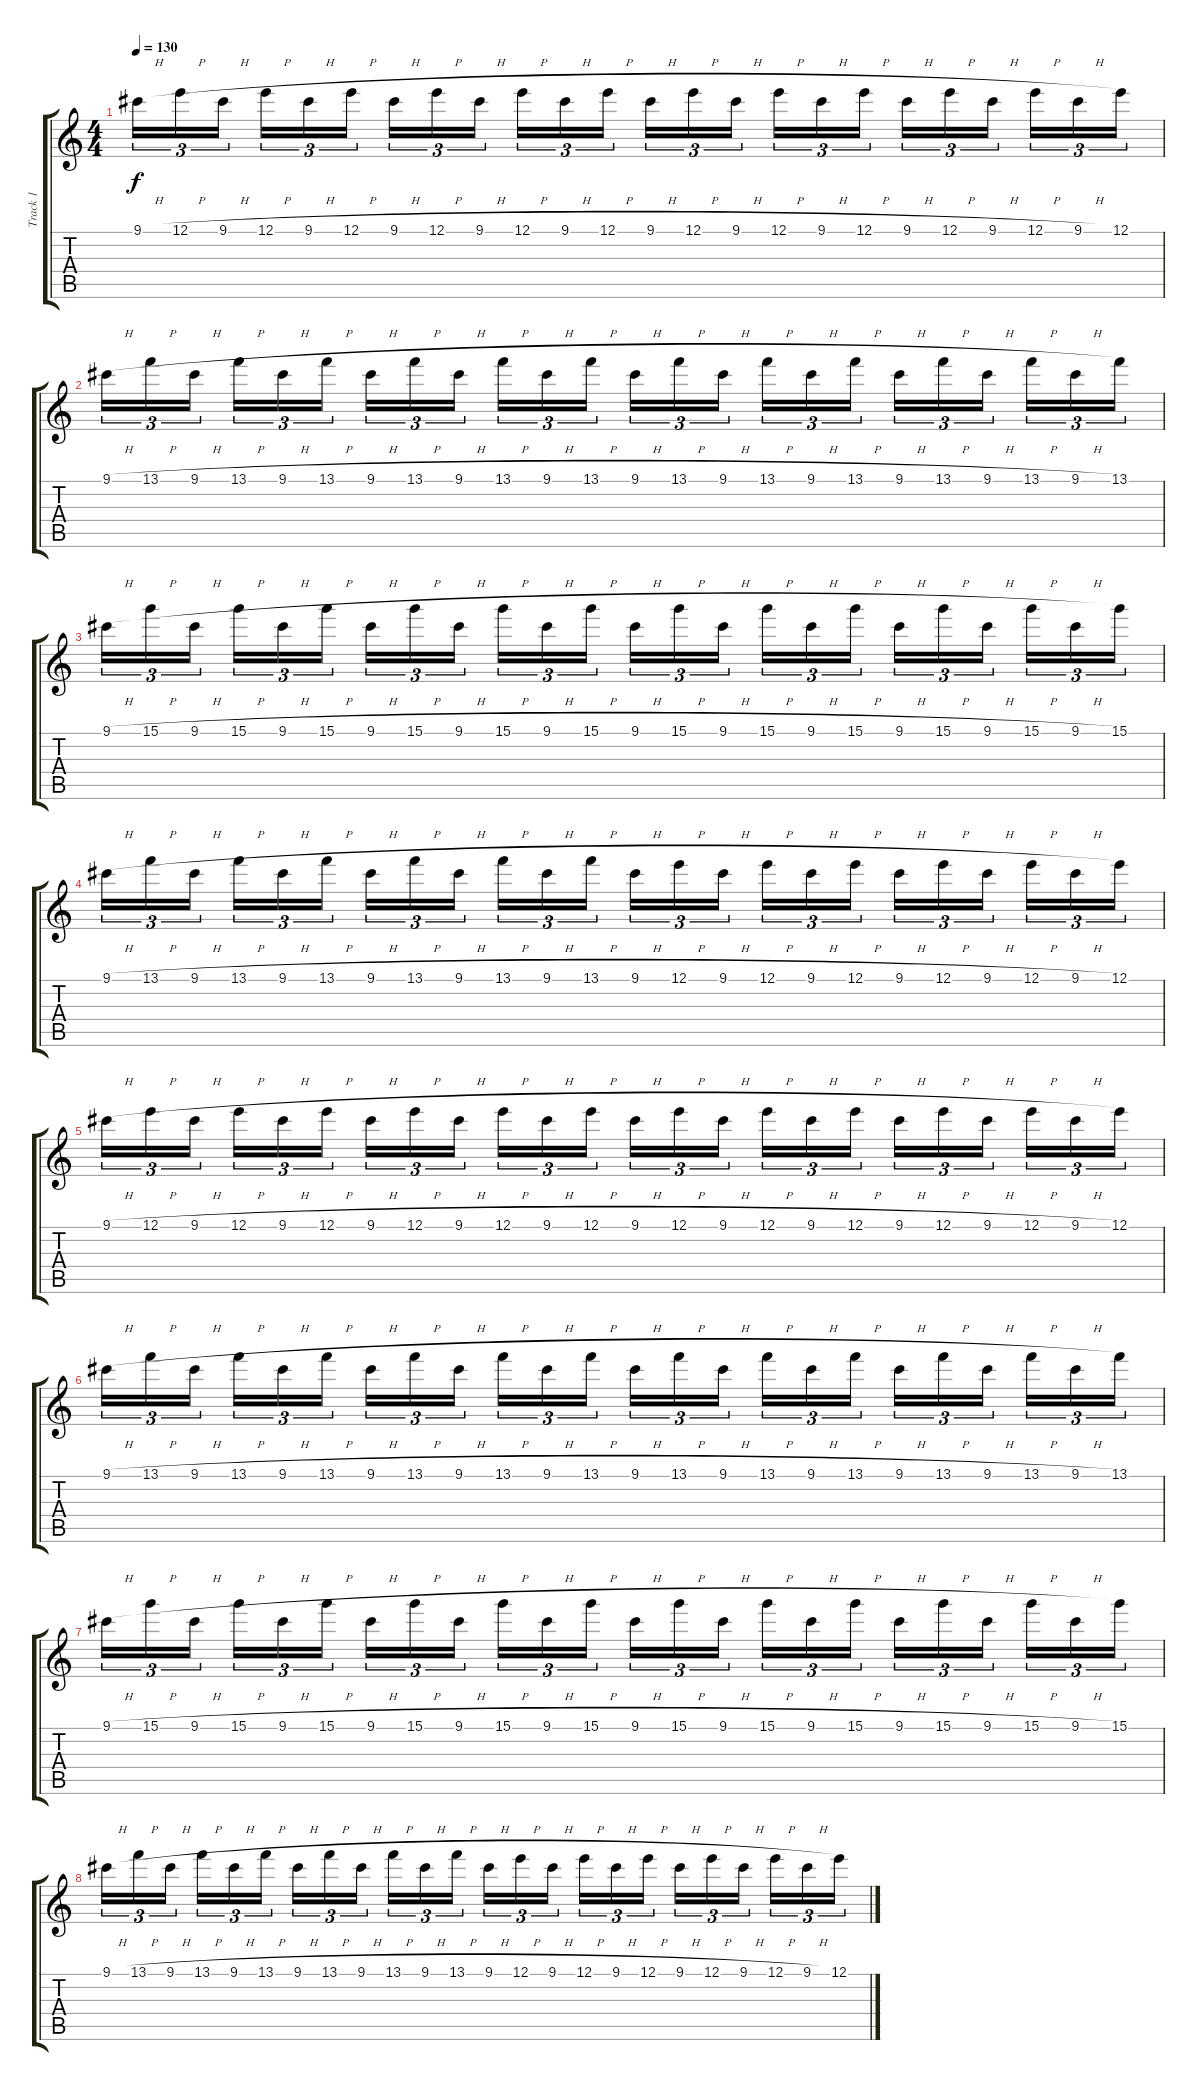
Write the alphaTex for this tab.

\track ("Track 1" "Track 1") {instrument distortionguitar}
\staff {score tabs}
\tuning (E4 B3 G3 D3 A2 D2) {hide}
\ts (4 4)
\tempo 130
\clef g2
\ks c
9.1{h}.16{tu (3 2) dy f} 12.1{h}.16{tu (3 2)} 9.1{h}.16{tu (3 2) beam splitsecondary} 12.1{h}.16{tu (3 2)} 9.1{h}.16{tu (3 2)} 12.1{h}.16{tu (3 2)} 9.1{h}.16{tu (3 2)} 12.1{h}.16{tu (3 2)} 9.1{h}.16{tu (3 2) beam splitsecondary} 12.1{h}.16{tu (3 2)} 9.1{h}.16{tu (3 2)} 12.1{h}.16{tu (3 2)} 9.1{h}.16{tu (3 2)} 12.1{h}.16{tu (3 2)} 9.1{h}.16{tu (3 2) beam splitsecondary} 12.1{h}.16{tu (3 2)} 9.1{h}.16{tu (3 2)} 12.1{h}.16{tu (3 2)} 9.1{h}.16{tu (3 2)} 12.1{h}.16{tu (3 2)} 9.1{h}.16{tu (3 2) beam splitsecondary} 12.1{h}.16{tu (3 2)} 9.1{h}.16{tu (3 2)} 12.1.16{tu (3 2)} |
9.1{h}.16{tu (3 2)} 13.1{h}.16{tu (3 2)} 9.1{h}.16{tu (3 2) beam splitsecondary} 13.1{h}.16{tu (3 2)} 9.1{h}.16{tu (3 2)} 13.1{h}.16{tu (3 2)} 9.1{h}.16{tu (3 2)} 13.1{h}.16{tu (3 2)} 9.1{h}.16{tu (3 2) beam splitsecondary} 13.1{h}.16{tu (3 2)} 9.1{h}.16{tu (3 2)} 13.1{h}.16{tu (3 2)} 9.1{h}.16{tu (3 2)} 13.1{h}.16{tu (3 2)} 9.1{h}.16{tu (3 2) beam splitsecondary} 13.1{h}.16{tu (3 2)} 9.1{h}.16{tu (3 2)} 13.1{h}.16{tu (3 2)} 9.1{h}.16{tu (3 2)} 13.1{h}.16{tu (3 2)} 9.1{h}.16{tu (3 2) beam splitsecondary} 13.1{h}.16{tu (3 2)} 9.1{h}.16{tu (3 2)} 13.1.16{tu (3 2)} |
9.1{h}.16{tu (3 2)} 15.1{h}.16{tu (3 2)} 9.1{h}.16{tu (3 2) beam splitsecondary} 15.1{h}.16{tu (3 2)} 9.1{h}.16{tu (3 2)} 15.1{h}.16{tu (3 2)} 9.1{h}.16{tu (3 2)} 15.1{h}.16{tu (3 2)} 9.1{h}.16{tu (3 2) beam splitsecondary} 15.1{h}.16{tu (3 2)} 9.1{h}.16{tu (3 2)} 15.1{h}.16{tu (3 2)} 9.1{h}.16{tu (3 2)} 15.1{h}.16{tu (3 2)} 9.1{h}.16{tu (3 2) beam splitsecondary} 15.1{h}.16{tu (3 2)} 9.1{h}.16{tu (3 2)} 15.1{h}.16{tu (3 2)} 9.1{h}.16{tu (3 2)} 15.1{h}.16{tu (3 2)} 9.1{h}.16{tu (3 2) beam splitsecondary} 15.1{h}.16{tu (3 2)} 9.1{h}.16{tu (3 2)} 15.1.16{tu (3 2)} |
9.1{h}.16{tu (3 2)} 13.1{h}.16{tu (3 2)} 9.1{h}.16{tu (3 2) beam splitsecondary} 13.1{h}.16{tu (3 2)} 9.1{h}.16{tu (3 2)} 13.1{h}.16{tu (3 2)} 9.1{h}.16{tu (3 2)} 13.1{h}.16{tu (3 2)} 9.1{h}.16{tu (3 2) beam splitsecondary} 13.1{h}.16{tu (3 2)} 9.1{h}.16{tu (3 2)} 13.1{h}.16{tu (3 2)} 9.1{h}.16{tu (3 2)} 12.1{h}.16{tu (3 2)} 9.1{h}.16{tu (3 2) beam splitsecondary} 12.1{h}.16{tu (3 2)} 9.1{h}.16{tu (3 2)} 12.1{h}.16{tu (3 2)} 9.1{h}.16{tu (3 2)} 12.1{h}.16{tu (3 2)} 9.1{h}.16{tu (3 2) beam splitsecondary} 12.1{h}.16{tu (3 2)} 9.1{h}.16{tu (3 2)} 12.1.16{tu (3 2)} |
9.1{h}.16{tu (3 2)} 12.1{h}.16{tu (3 2)} 9.1{h}.16{tu (3 2) beam splitsecondary} 12.1{h}.16{tu (3 2)} 9.1{h}.16{tu (3 2)} 12.1{h}.16{tu (3 2)} 9.1{h}.16{tu (3 2)} 12.1{h}.16{tu (3 2)} 9.1{h}.16{tu (3 2) beam splitsecondary} 12.1{h}.16{tu (3 2)} 9.1{h}.16{tu (3 2)} 12.1{h}.16{tu (3 2)} 9.1{h}.16{tu (3 2)} 12.1{h}.16{tu (3 2)} 9.1{h}.16{tu (3 2) beam splitsecondary} 12.1{h}.16{tu (3 2)} 9.1{h}.16{tu (3 2)} 12.1{h}.16{tu (3 2)} 9.1{h}.16{tu (3 2)} 12.1{h}.16{tu (3 2)} 9.1{h}.16{tu (3 2) beam splitsecondary} 12.1{h}.16{tu (3 2)} 9.1{h}.16{tu (3 2)} 12.1.16{tu (3 2)} |
9.1{h}.16{tu (3 2)} 13.1{h}.16{tu (3 2)} 9.1{h}.16{tu (3 2) beam splitsecondary} 13.1{h}.16{tu (3 2)} 9.1{h}.16{tu (3 2)} 13.1{h}.16{tu (3 2)} 9.1{h}.16{tu (3 2)} 13.1{h}.16{tu (3 2)} 9.1{h}.16{tu (3 2) beam splitsecondary} 13.1{h}.16{tu (3 2)} 9.1{h}.16{tu (3 2)} 13.1{h}.16{tu (3 2)} 9.1{h}.16{tu (3 2)} 13.1{h}.16{tu (3 2)} 9.1{h}.16{tu (3 2) beam splitsecondary} 13.1{h}.16{tu (3 2)} 9.1{h}.16{tu (3 2)} 13.1{h}.16{tu (3 2)} 9.1{h}.16{tu (3 2)} 13.1{h}.16{tu (3 2)} 9.1{h}.16{tu (3 2) beam splitsecondary} 13.1{h}.16{tu (3 2)} 9.1{h}.16{tu (3 2)} 13.1.16{tu (3 2)} |
9.1{h}.16{tu (3 2)} 15.1{h}.16{tu (3 2)} 9.1{h}.16{tu (3 2) beam splitsecondary} 15.1{h}.16{tu (3 2)} 9.1{h}.16{tu (3 2)} 15.1{h}.16{tu (3 2)} 9.1{h}.16{tu (3 2)} 15.1{h}.16{tu (3 2)} 9.1{h}.16{tu (3 2) beam splitsecondary} 15.1{h}.16{tu (3 2)} 9.1{h}.16{tu (3 2)} 15.1{h}.16{tu (3 2)} 9.1{h}.16{tu (3 2)} 15.1{h}.16{tu (3 2)} 9.1{h}.16{tu (3 2) beam splitsecondary} 15.1{h}.16{tu (3 2)} 9.1{h}.16{tu (3 2)} 15.1{h}.16{tu (3 2)} 9.1{h}.16{tu (3 2)} 15.1{h}.16{tu (3 2)} 9.1{h}.16{tu (3 2) beam splitsecondary} 15.1{h}.16{tu (3 2)} 9.1{h}.16{tu (3 2)} 15.1.16{tu (3 2)} |
9.1{h}.16{tu (3 2)} 13.1{h}.16{tu (3 2)} 9.1{h}.16{tu (3 2) beam splitsecondary} 13.1{h}.16{tu (3 2)} 9.1{h}.16{tu (3 2)} 13.1{h}.16{tu (3 2)} 9.1{h}.16{tu (3 2)} 13.1{h}.16{tu (3 2)} 9.1{h}.16{tu (3 2) beam splitsecondary} 13.1{h}.16{tu (3 2)} 9.1{h}.16{tu (3 2)} 13.1{h}.16{tu (3 2)} 9.1{h}.16{tu (3 2)} 12.1{h}.16{tu (3 2)} 9.1{h}.16{tu (3 2) beam splitsecondary} 12.1{h}.16{tu (3 2)} 9.1{h}.16{tu (3 2)} 12.1{h}.16{tu (3 2)} 9.1{h}.16{tu (3 2)} 12.1{h}.16{tu (3 2)} 9.1{h}.16{tu (3 2) beam splitsecondary} 12.1{h}.16{tu (3 2)} 9.1{h}.16{tu (3 2)} 12.1.16{tu (3 2)}
